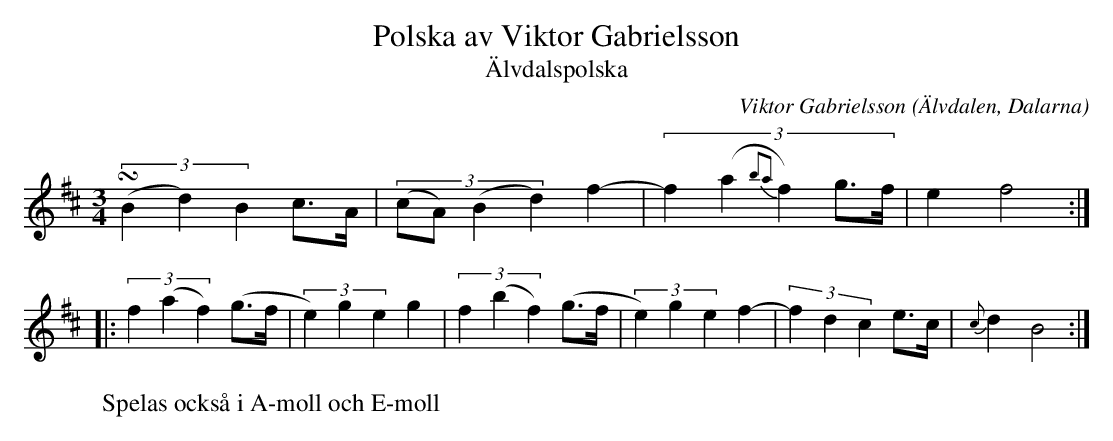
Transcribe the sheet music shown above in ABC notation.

X:1
T:Polska av Viktor Gabrielsson
T:Älvdalspolska
C:Viktor Gabrielsson
M:3/4
L:1/8
O:Älvdalen, Dalarna
K:Bm
((3!turn!B2 d2) B2 c>A | ((3:2:4cA)(B2 d2) f2- | (3:2:5f2 (a2 {b2a2}f2) g>f | e2 f4 :|
|: (3f2 (a2 f2) (g>f | (3e2) g2 e2 g2 | (3f2 (b2 f2) (g>f | (3e2) g2 e2 f2- | (3f2 d2 c2 e>c | {c}d2 B4 :|
W:Spelas också i A-moll och E-moll
